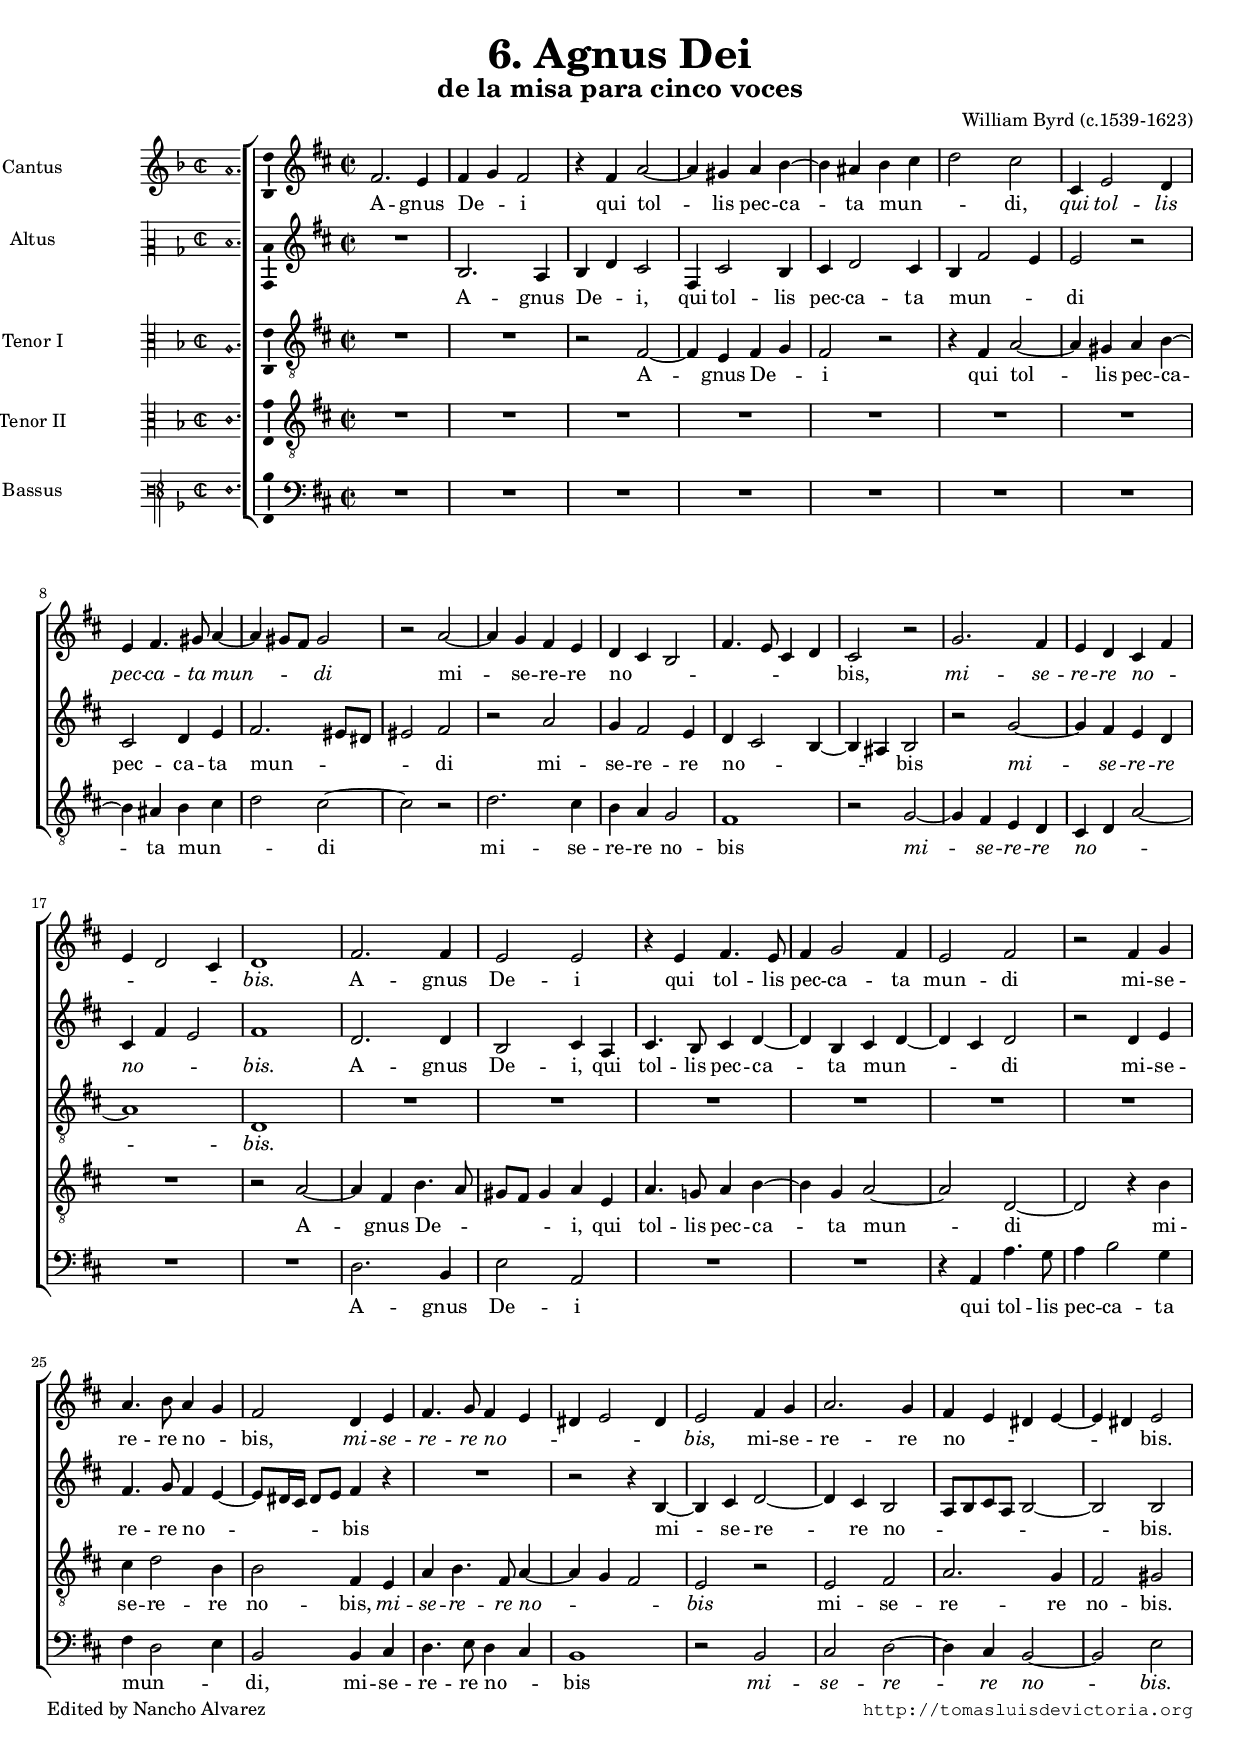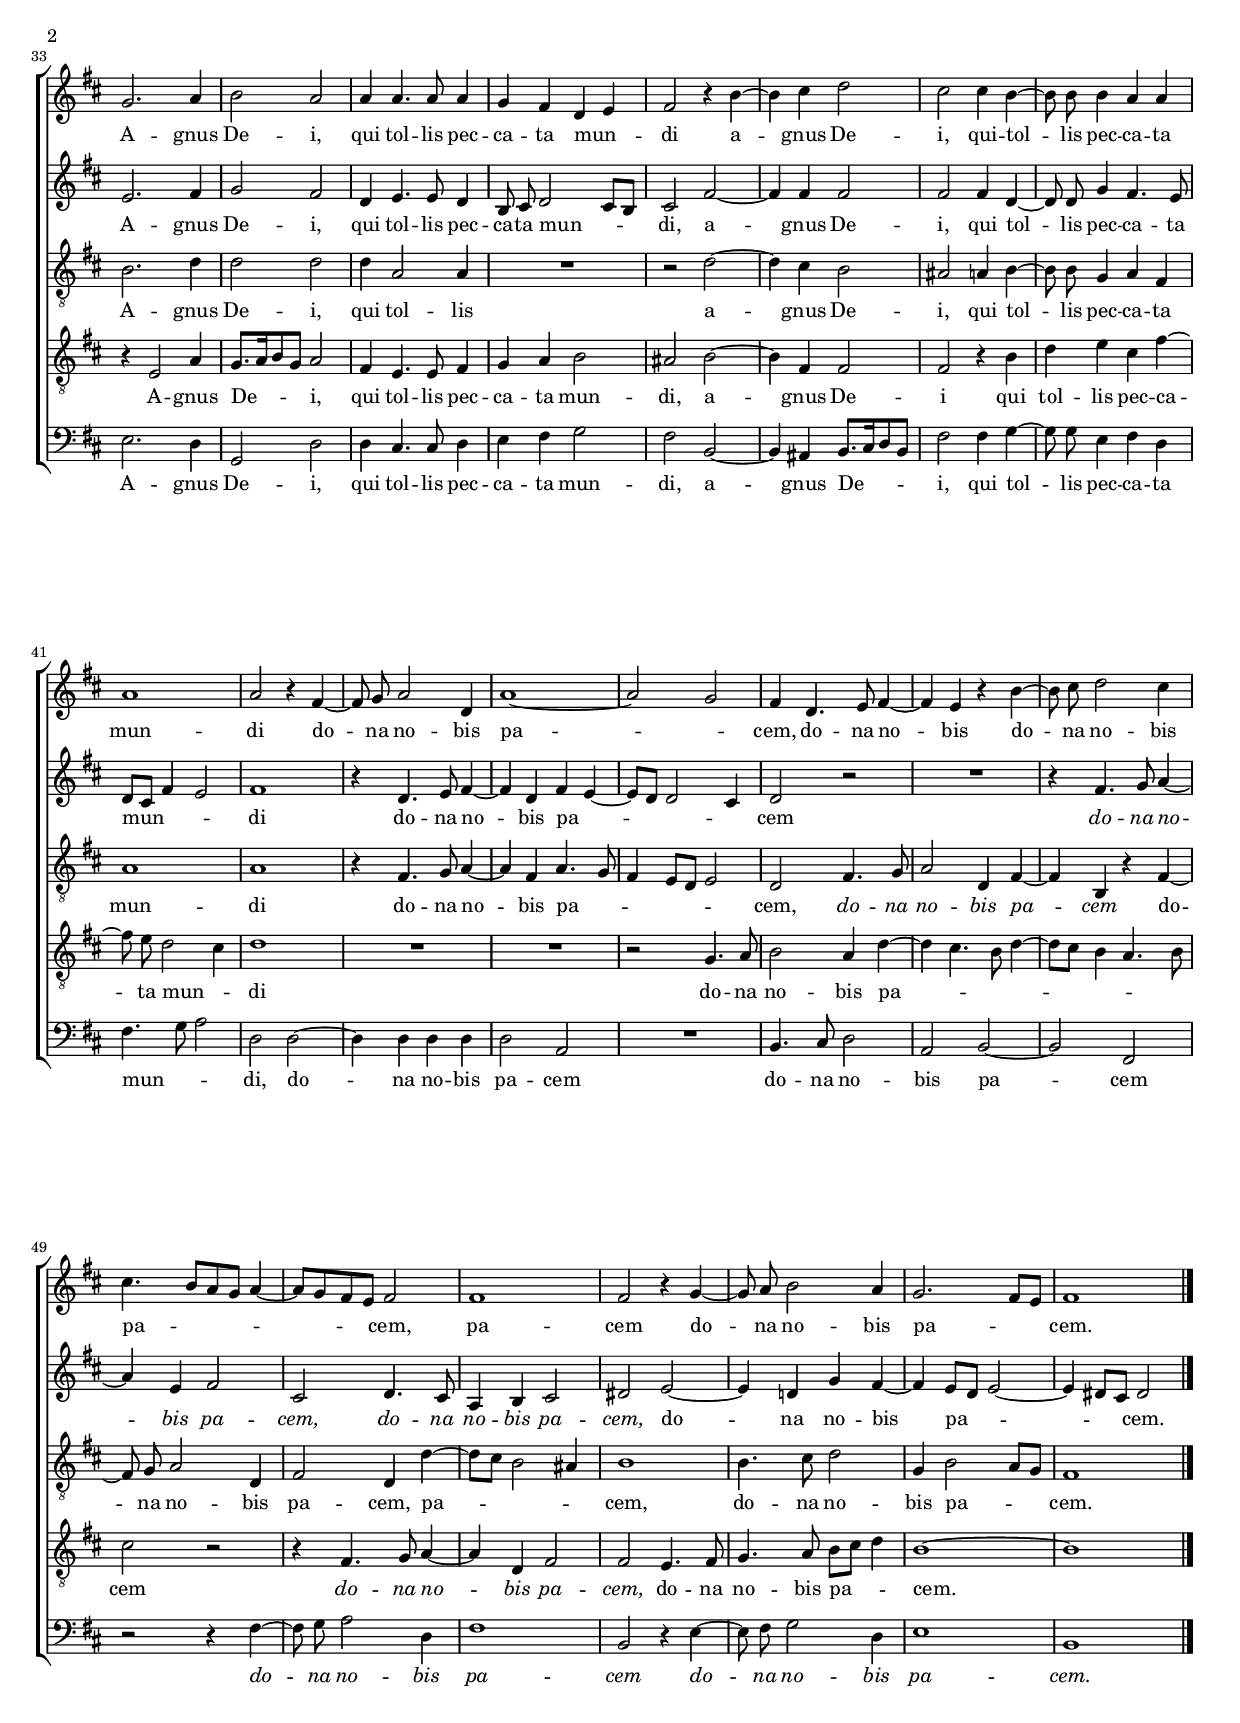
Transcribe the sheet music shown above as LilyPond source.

\version "2.11.27"

italicas=\override LyricText #'font-shape = #'italic
rectas=\override LyricText #'font-shape = #'upright
ss=\once \set suggestAccidentals = ##t

#(set-default-paper-size "a4")
#(set-global-staff-size 16)
#(ly:set-option 'point-and-click #f)

\header {
	title=\markup{\bigger \bigger \bigger "6. Agnus Dei" }
	subtitle=\markup {\bigger \bigger "de la misa para cinco voces" }
	composer="William Byrd (c.1539-1623)"
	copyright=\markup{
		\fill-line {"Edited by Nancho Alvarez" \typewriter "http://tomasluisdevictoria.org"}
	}
%	tagline=""
}

global={\key ees \major \time 2/2 \skip 1*55 \bar "|." }

cantus={
	g'2. f'4 |
	g' aes' g'2 |
	r4 g' bes'2 ~ |
	bes'4 a' bes' c'' ~ |
%5
	c'' b' c'' d'' |
	ees''2 d'' |
	d'4 f'2 ees'4 |
	f' g'4. a'8 bes'4 ~ |
	bes' a'8 g' a'2 |
%10
	r bes' ~ |
	bes'4 aes' g' f' |
	ees' d' c'2 |
	g'4. f'8 d'4 ees' |
	d'2 r |
%15
	aes'2. g'4 |
	f' ees' d' g' |
	f' ees'2 d'4 | 
	ees'1 |
	g'2. g'4 |
%20
	f'2 f' |
	r4 f' g'4. f'8 |
	g'4 aes'2 g'4 |
	f'2 g' |
	r g'4 aes' |
%25
	bes'4. c''8 bes'4 aes' |
	g'2 ees'4 f' |
	g'4. aes'8 g'4 f' |
	e' f'2 e'4 |
	f'2 g'4 aes' |
%30
	bes'2. aes'4 |
	g' f' e' f' ~ |
	f' e' f'2 | \break
	aes'2. bes'4 |
	c''2 bes' |
%35
	bes'4 bes'4. bes'8 bes'4 |
	aes' g' ees' f' |
	g'2 r4 c'' ~ |
	c'' d'' ees''2 |
	d'' d''4 c'' ~ |
%40
	c''8 \noBeam c'' c''4 bes' bes' |
	bes'1 |
	bes'2 r4 g' ~ |
	g'8 \noBeam aes' bes'2 ees'4 |
	bes'1 ~ |
%45
	bes'2 aes' |
	g'4 ees'4. f'8 g'4 ~ |
	g' f' r c'' ~ |
	c''8 \noBeam d'' ees''2 d''4 |
	d''4. c''8[ bes' aes'] bes'4 ~ |
%50
	bes'8 aes' g' f' g'2 |
	g'1 |
	g'2 r4 aes' ~ |
	aes'8 \noBeam bes' c''2 bes'4 |
	aes'2. g'8 f' |
%55
	g'1
}

altus={
	R1*4/4 |
	c'2. bes4 |
	c' ees' d'2 |
	g4 d'2 c'4 |
%5
	d' ees'2 d'4 |
	c' g'2 f'4 |
	f'2 r |
	d' ees'4 f' |
	g'2. fis'8 e'? |
%10
	fis'2 g' |
	r bes' |
	aes'4 g'2 f'4 |
	ees' d'2 c'4 ~ |
	c' b c'2 |
%15
	r aes' ~ |
	aes'4 g' f' ees' |
	d' g' f'2 |
	g'1 |
	ees'2. ees'4 |
%20
	c'2 d'4 bes |
	d'4. c'8 d'4 ees' ~ |
	ees' c' d' ees' ~ |
	ees' d' ees'2 |
	r ees'4 f' |
%25
	g'4. aes'8 g'4 f' ~ |
	f'8[ e'16 d'] e'8[ f'] g'4 r |
	R1*4/4 |
	r2 r4 c' ~ |
	c' d' ees'2 ~ |
%30
	ees'4 d' c'2 |
	bes8 c' d' bes c'2 ~ |
	c' c' |
	f'2. g'4 |
	aes'2 g' |
%35
	ees'4 f'4. f'8 ees'4 |
	c'8 \noBeam d' ees'2 d'8 c' |
	d'2 g' ~ |
	g'4 g' g'2 |
	g' g'4 ees' ~ |
%40
	ees'8 \noBeam ees' aes'4 g'4. f'8 |
	ees' d' g'4 f'2 |
	g'1 |
	r4 ees'4. f'8 g'4 ~ |
	g' ees' g' f' ~ |
%45
	f'8 ees' ees'2 d'4 |
	ees'2 r |
	R1*4/4 |
	r4 g'4. aes'8 bes'4 ~ |
	bes' f' g'2 |
%50
	d' ees'4. d'8 |
	bes4 c' d'2 |
	e' f' ~ |
	f'4 ees'? aes' g' ~ |
	g' f'8 ees' f'2 ~ |
%55
	f'4 e'8 d' e'2
}

tenor={
	R1*4/4 |
	R1*4/4 |
	r2 g ~ |
	g4 f g aes |
%5
	g2 r |
	r4 g bes2 ~ |
	bes4 a bes c' ~ |
	c' b c' d' |
	ees'2 d' ~ |
%10
	d' r |
	ees'2. d'4 |
	c' bes aes2 |
	g1 |
	r2 aes ~ |
%15
	aes4 g f ees |
	d ees bes2 ~ |
	bes1 |
	ees |
	R1*4/4 |
%20
	R1*4/4 |
	R1*4/4 |
	R1*4/4 |
	R1*4/4 |
	R1*4/4 |
%25
	R1*4/4 |
	R1*4/4 |
	R1*4/4 |
	R1*4/4 |
	R1*4/4 |
%30
	R1*4/4 |
	R1*4/4 |
	R1*4/4 |
	c'2. ees'4 |
	ees'2 ees' |
%35
	ees'4 bes2 bes4 |
	R1*4/4 |
	r2 ees' ~ |
	ees'4 d' c'2 |
	b bes?4 c' ~ |
%40
	c'8 \noBeam c' aes4 bes g |
	bes1 |
	bes |
	r4 g4. aes8 bes4 ~ |
	bes g bes4. aes8 |
%45
	g4 f8 ees f2 |
	ees g4. aes8 |
	bes2 ees4 g ~ |
	g c r g ~ |
	g8 \noBeam aes bes2 ees4 |
%50
	g2 ees4 ees' ~ |
	ees'8 d' c'2 b4 |
	c'1 |
	c'4. d'8 ees'2 |
	aes4 c'2 bes8 aes |
%55
	g1
}

tenordos={
	R1*4/4 |
	R1*4/4 |
	R1*4/4 |
	R1*4/4 |
%5
	R1*4/4 |
	R1*4/4 |
	R1*4/4 |
	R1*4/4 |
	R1*4/4 |
%10
	R1*4/4 |
	R1*4/4 |
	R1*4/4 |
	R1*4/4 |
	R1*4/4 |
%15
	R1*4/4 |
	R1*4/4 |
	R1*4/4 |
	r2 bes ~ |
	bes4 g c'4. bes8 |
%20
	a g a4 bes f |
	bes4. aes?8 bes4 c' ~ |
	c' aes bes2 ~ |
	bes ees ~ |
	ees r4 c' |
%25
	d' ees'2 c'4 |
	c'2 g4 f |
	bes c'4. g8 bes4 ~ |
	bes aes g2 |
	f r |
%30
	f g |
	bes2. aes4 |
	g2 a |
	r4 f2 bes4 |
	aes8. bes16 c'8 aes bes2 |
%35
	g4 f4. f8 g4 |
	aes bes c'2 |
	b c' ~ |
	c'4 g g2 |
	g r4 c' |
%40
	ees' f' d' g' ~ |
	g'8 \noBeam f' ees'2 d'4 |
	ees'1 |
	R1*4/4 |
	R1*4/4 |
%45
	r2 aes4. bes8 |
	c'2 bes4 ees' ~ |
	ees' d'4. c'8 ees'4 ~ |
	ees'8 d' c'4 bes4. c'8 |
	d'2 r |
%50
	r4 g4. aes8 bes4 ~ |
	bes ees g2 |
	g f4. g8 |
	aes4. bes8 c' d' ees'4 |
	c'1 ~ |
%55
	c'
}

bassus={
	R1*4/4 |
	R1*4/4 |
	R1*4/4 |
	R1*4/4 |
%5
	R1*4/4 |
	R1*4/4 |
	R1*4/4 |
	R1*4/4 |
	R1*4/4 |
%10
	R1*4/4 |
	R1*4/4 |
	R1*4/4 |
	R1*4/4 |
	R1*4/4 |
%15
	R1*4/4 |
	R1*4/4 |
	R1*4/4 |
	R1*4/4 |
	ees2. c4 |
%20
	f2 bes, |
	R1*4/4 |
	R1*4/4 |
	r4 bes, bes4. aes8 |
	bes4 c'2 aes4 |
%25
	g ees2 f4 |
	c2 c4 d |
	ees4. f8 ees4 d |
	c1 |
	r2 c |
%30
	d ees ~ |
	ees4 d c2 ~ |
	c f |
	f2. ees4 |
	aes,2 ees |
%35
	ees4 d4. d8 ees4 |
	f g aes2 |
	g c ~ |
	c4 b, c8. d16 ees8 c |
	g2 g4 aes ~ |
%40
	aes8 \noBeam aes f4 g ees |
	g4. aes8 bes2 |
	ees ees ~ |
	ees4 ees ees ees |
	ees2 bes, |
%45
	R1*4/4 |
	c4. d8 ees2 |
	bes, c ~ |
	c g, |
	r r4 g ~ |
%50
	g8 \noBeam aes bes2 ees4 |
	g1 |
	c2 r4 f ~ |
	f8 \noBeam g aes2 ees4 |
	f1 |
%55
	c
}

textocantus=\lyricmode{
A -- gnus De -- _ i
qui tol -- lis pec -- ca -- ta mun -- _ _ di,
\italicas
qui tol -- lis pec -- ca -- ta mun -- _ _ di
\rectas
mi -- se -- re -- re no -- _ _ _ _ _ _ bis,
\italicas
mi -- se -- re -- re no -- _ _ _ _ bis.
\rectas
A -- gnus De -- i
qui tol -- lis pec -- ca -- ta mun -- di
mi -- se -- re -- re no -- _ bis,
\italicas
mi -- se -- re -- re no -- _ _ _ _ bis,
\rectas
mi -- se -- re -- re no -- _ _ _ _ bis.
A -- gnus De -- i,
qui tol -- lis pec -- ca -- ta mun -- _ di
a -- gnus De -- i,
qui -- tol -- lis pec -- ca -- ta mun -- di
do -- na no -- bis pa -- _ cem,
do -- na no -- bis
do -- na no -- bis pa -- _ _ _ _ _ _ _ cem,
pa -- cem
do -- na no -- bis pa -- _ _ cem.
}

textoaltus=\lyricmode{
A -- gnus De -- _ i,
qui tol -- lis pec -- ca -- ta mun -- _ _ di
pec -- ca -- ta mun -- _ _ _ di
mi -- se -- re -- re no -- _ _ _ bis
\italicas
mi -- se -- re -- re no -- _ _ bis.
\rectas
A -- gnus De -- i, 
qui tol -- lis pec -- ca -- ta mun -- _ _ di
mi -- se -- re -- re no -- _ _ _ _ _ bis
mi -- se -- re -- re no -- _ _ _ _ _ bis.
A -- gnus De -- i,
qui tol -- lis pec -- ca -- ta mun -- _ _ di,
a -- gnus De -- i,
qui tol -- lis pec -- ca -- ta mun -- _ _ _ di
do -- na no -- bis pa -- _ _ _ _ cem
\italicas
do -- na no -- bis pa -- cem,
do -- na no -- bis pa -- cem,
\rectas
do -- na no -- bis pa -- _ _ _ _ cem.
}

textotenor=\lyricmode{
A -- gnus De -- _ i
qui tol -- lis pec -- ca -- ta mun -- _ _ di
mi -- se -- re -- re no -- bis
\italicas
mi -- se -- re -- re no -- _ _ bis.
\rectas
A -- gnus De -- i,
qui tol -- lis
a -- gnus De -- i,
qui tol -- lis pec -- ca -- ta mun -- di
do -- na no -- bis pa -- _ _ _ _ _ cem,
\italicas
do -- na no -- bis pa -- cem
\rectas
do -- na no -- bis pa -- cem,
pa -- _ _ _ cem,
do -- na no -- bis pa -- _ _ cem.
}

textotenordos=\lyricmode{
A -- gnus De -- _ _ _ _ i,
qui tol -- lis pec -- ca -- ta mun -- di
mi -- se -- re -- re no -- bis,
\italicas
mi -- se -- re -- re no -- _ _ bis
\rectas
mi -- se -- re -- re no -- bis.
A -- gnus De -- _ _ _ i,
qui tol -- lis pec -- ca -- ta mun -- di,
a -- gnus De -- i
qui tol -- lis pec -- ca -- ta mun -- _ di
do -- na no -- bis pa -- _ _ _ _ _ _ _ cem
\italicas
do -- na no -- bis pa -- cem,
\rectas
do -- na no -- bis pa -- _ _ cem.
}

textobassus=\lyricmode{
A -- gnus De -- i qui tol -- lis pec -- ca -- ta mun -- _ _ di,
mi -- se -- re -- re no -- _ bis
\italicas
mi -- se -- re -- re no -- bis.
\rectas
A -- gnus De -- i,
qui tol -- lis pec -- ca -- ta mun -- di,
a -- gnus De -- _ _ _ i,
qui tol -- lis pec -- ca -- ta mun -- _ _ di,
do -- na no -- bis pa -- cem
do -- na no -- bis pa -- cem
\italicas
do -- na no -- bis pa -- cem
do -- na no -- bis pa -- cem.
}


incipitcantus=\markup{
	\score{
		{ 
		\set Staff.instrumentName="Cantus "
		\override NoteHead   #'style = #'neomensural
		\override Rest #'style = #'neomensural
		\override Staff.TimeSignature #'style = #'neomensural
		\cadenzaOn 
		\clef "treble"
		\key f \major
		\time 2/2
		a'1. 
		} 
	\layout {
		\context {\Voice
			\remove Ligature_bracket_engraver
			\consists Mensural_ligature_engraver
		}
		line-width=4.0\cm 
	}
	}
}


incipitaltus=\markup{
	\score{
		{ 
		\set Staff.instrumentName="Altus "
		\override NoteHead   #'style = #'neomensural 
		\override Rest #'style = #'neomensural
		\override Staff.TimeSignature #'style = #'neomensural
		\cadenzaOn 
		\clef "petrucci-c2"
		\key f \major
		\time 2/2
		d'1. 
		} 
	\layout {
		\context {\Voice
			\remove Ligature_bracket_engraver
			\consists Mensural_ligature_engraver
		}
		line-width=4.0\cm 
	}
	}
}



incipittenor=\markup{
	\score{
		{ 
		\set Staff.instrumentName="Tenor I "
		\override NoteHead   #'style = #'neomensural 
		\override Rest #'style = #'neomensural
		\override Staff.TimeSignature #'style = #'neomensural
		\cadenzaOn 
		\clef "petrucci-c3"
		\key f \major
		\time 2/2
		a1. 
		} 
	\layout {
		\context {\Voice
			\remove Ligature_bracket_engraver
			\consists Mensural_ligature_engraver
		}
		line-width=4.0\cm 
	}
	}
}



incipittenordos=\markup{
	\score{
		{ 
		\set Staff.instrumentName="Tenor II "
		\override NoteHead   #'style = #'neomensural 
		\override Rest #'style = #'neomensural
		\override Staff.TimeSignature #'style = #'neomensural
		\cadenzaOn 
		\clef "petrucci-c3"
		\key f \major
		\time 2/2
		c'1. 
		} 
	\layout {
		\context {\Voice
			\remove Ligature_bracket_engraver
			\consists Mensural_ligature_engraver
		}
		line-width=4.0\cm 
	}
	}
}


incipitbassus=\markup{
	\score{
		{ 
		\set Staff.instrumentName="Bassus "
		\override NoteHead   #'style = #'neomensural 
		\override Rest #'style = #'neomensural
		\override Staff.TimeSignature #'style = #'neomensural
		\cadenzaOn 
		\clef "petrucci-f3"
		\key f \major
		\time 2/2
		f1.
		} 
	\layout {
		\context {\Voice
			\remove Ligature_bracket_engraver
			\consists Mensural_ligature_engraver
		}
		line-width=4.0\cm 
	}
	}
}


\score {\transpose c' b {
\new ChoirStaff<<

	\new Staff << \global
	\new Voice="v1" {
		\set Staff.instrumentName=\incipitcantus
		\clef "G" 
		\cantus}
	\new Lyrics \lyricsto "v1" {\textocantus }
	>>

	
	\new Staff << \global
	\new Voice="v2" {
		\set Staff.instrumentName=\incipitaltus
		\clef "G" 
		\altus}
	\new Lyrics \lyricsto "v2" {\textoaltus }
	>>

	\new Staff <<\global
	\new Voice="v3" {
		\set Staff.instrumentName=\incipittenor
		\clef "G_8"
		\tenor }
	\new Lyrics \lyricsto "v3" {\textotenor }
	>>
	
	\new Staff <<\global
	\new Voice="v5" {
		\set Staff.instrumentName=\incipittenordos
		\clef "G_8"
		\tenordos }
	\new Lyrics \lyricsto "v5" {\textotenordos }
	>>

	\new Staff <<\global
	\new Voice="v4" {
		\set Staff.instrumentName=\incipitbassus
		\clef "bass" 
		\bassus }
	\new Lyrics \lyricsto "v4" {\textobassus}
	>>
	
>>
	}%transpose

\layout{ 
	%\context {\Lyrics \override VerticalAxisGroup #'minimum-Y-extent = #'(-0 . 0) }
	\context {\Score \override BarNumber #'padding = #2 
				\override VerticalAxisGroup #'remove-first = ##t 
	}
	%\context {\Lyrics \override LyricText #'font-size = #2 }
	\context {\Voice melismaBusyProperties = #'(tieMelismaBusy ) 
			% autoBeaming = ##f
	}
	\context { \RemoveEmptyStaffContext }
	\context {\Staff \consists Ambitus_engraver 
			\override AccidentalSuggestion #'Y-extent = #'(-1 . 1) 
			\override LigatureBracket #'padding = #1
			\override AccidentalCautionary  #'font-size = #-2
                        \override AccidentalCautionary  #'parenthesized = ##f
	}
}

%\midi {}

}

\paper{
	system-count=7
	%between-system-space=5.0\cm
	between-system-padding = #0
  	%ragged-bottom=##f
	ragged-last-bottom=##f
	line-width=19.4\cm
	%paper-height=30.0\cm
	%after-title-space=2.5\cm
	indent=3.5\cm
}
